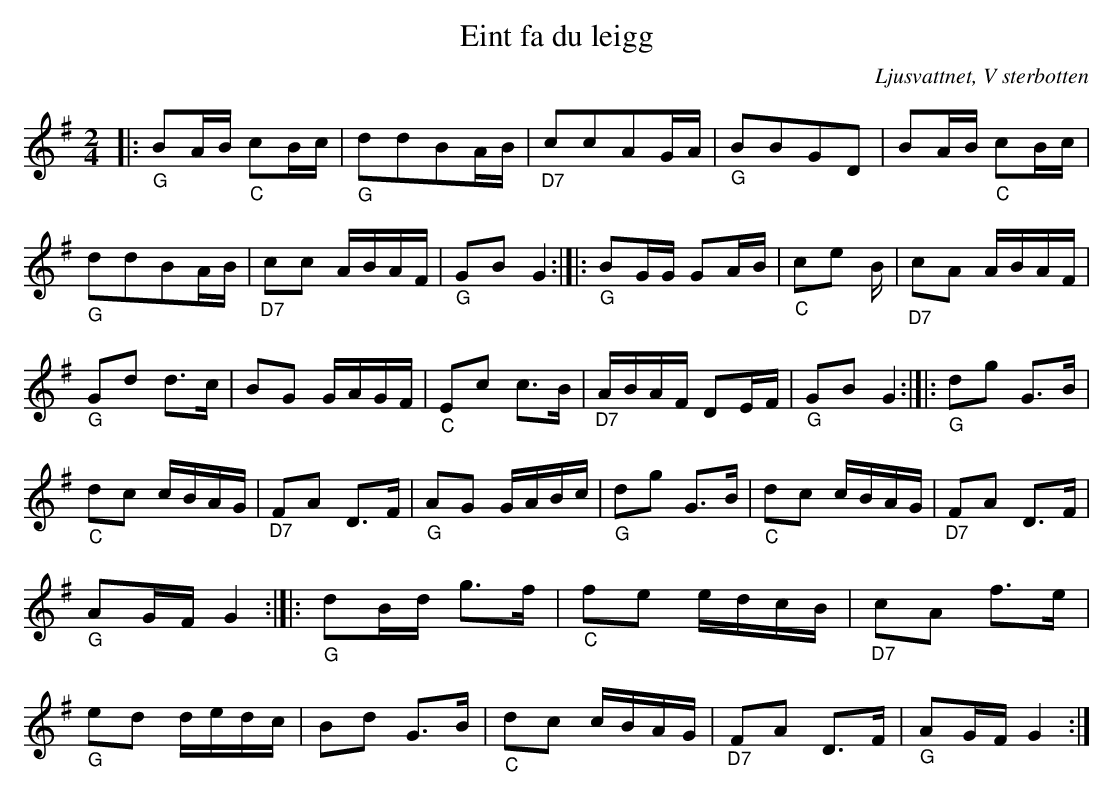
X:1
T:Eint fa du leigg
O:Ljusvattnet, V sterbotten
M:2/4
L:1/16
K:G
|:"_G" B2AB "_C" c2Bc | "_G" d2d2B2AB | "_D7"c2c2A2GA | "_G" B2B2G2D2 |B2AB "_C" c2Bc |"_G" d2d2B2AB |"_D7" c2c2 ABAF | "_G" G2B2 G4  :|]|: "_G" B2GG G2AB | "_C" c2e2 23B | "_D7" c2A2 ABAF | "_G" G2d2 d3c | B2G2 GAGF | "_C" E2c2 c3B | "_D7" ABAF D2EF | "_G" G2B2 G4 :|]|: "_G" d2g2 G3B | "_C" d2c2 cBAG |"_D7" F2A2 D3F | "_G" A2G2 GABc | "_G" d2g2 G3B | "_C" d2c2 cBAG | "_D7" F2A2 D3F | "_G" A2GF G4 :|[|: "_G" d2Bd g3f |"_C" f2e2 edcB | "_D7" c2A2 f3e | "_G" e2d2 dedc | B2d2 G3B | "_C" d2c2 cBAG | "_D7" F2A2 D3F | "_G" A2GF G4:|]
